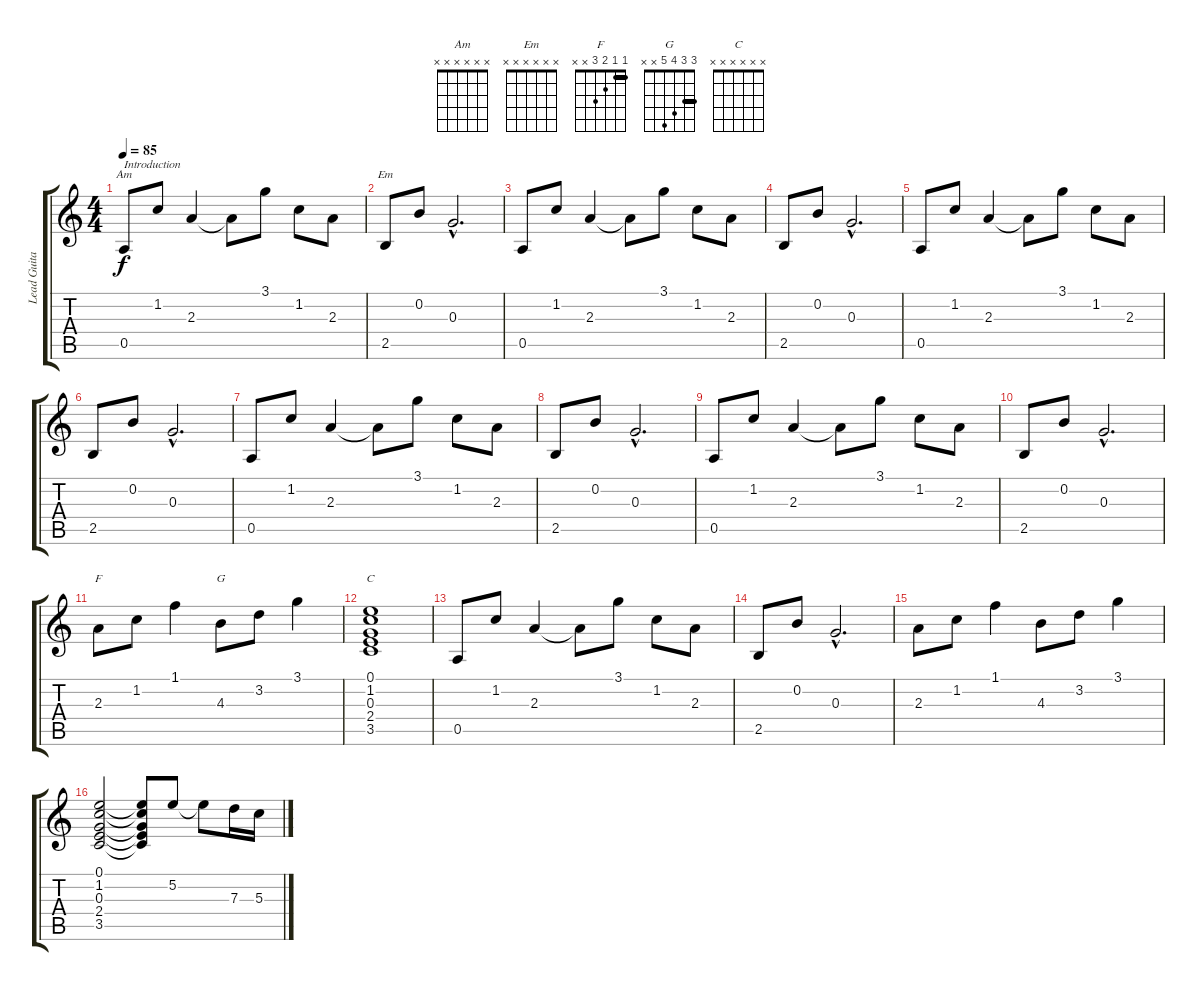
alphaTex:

\track ("Lead Guitar" "Lead Guita") {instrument overdrivenguitar}
\staff {score tabs}
\tuning (E4 B3 G3 D3 A2 E2) {hide}
\chord ("Am" x x x x x x)
\chord ("Em" x x x x x x)
\chord ("F" 1 1 2 3 x x) {barre 1}
\chord ("G" 3 3 4 5 x x) {barre 3}
\chord ("C" x x x x x x)
\ts (4 4)
\tempo 85
\clef g2
\ks c
0.5.8{ch "Am" txt "Introduction" dy f instrument overdrivenguitar} 1.2.8 2.3.4 2.3{t}.8 3.1.8 1.2.8 2.3.8 |
2.5.8{ch "Em"} 0.2.8 0.3{hac}.2{d} |
0.5.8 1.2.8 2.3.4 2.3{t}.8 3.1.8 1.2.8 2.3.8 |
2.5.8 0.2.8 0.3{hac}.2{d} |
0.5.8 1.2.8 2.3.4 2.3{t}.8 3.1.8 1.2.8 2.3.8 |
2.5.8 0.2.8 0.3{hac}.2{d} |
0.5.8 1.2.8 2.3.4 2.3{t}.8 3.1.8 1.2.8 2.3.8 |
2.5.8 0.2.8 0.3{hac}.2{d} |
0.5.8 1.2.8 2.3.4 2.3{t}.8 3.1.8 1.2.8 2.3.8 |
2.5.8 0.2.8 0.3{hac}.2{d} |
2.3.8{ch "F"} 1.2.8 1.1.4 4.3.8{ch "G"} 3.2.8 3.1.4 |
(0.1 1.2 0.3 2.4 3.5).1{ch "C"} |
0.5.8 1.2.8 2.3.4 2.3{t}.8 3.1.8 1.2.8 2.3.8 |
2.5.8 0.2.8 0.3{hac}.2{d} |
2.3.8 1.2.8 1.1.4 4.3.8 3.2.8 3.1.4 |
(0.1 1.2 0.3 2.4 3.5).2 (0.1{t} 1.2{t} 0.3{t} 2.4{t} 3.5{t}).8 5.2.8 5.2{t}.8 7.3.16 5.3.16
